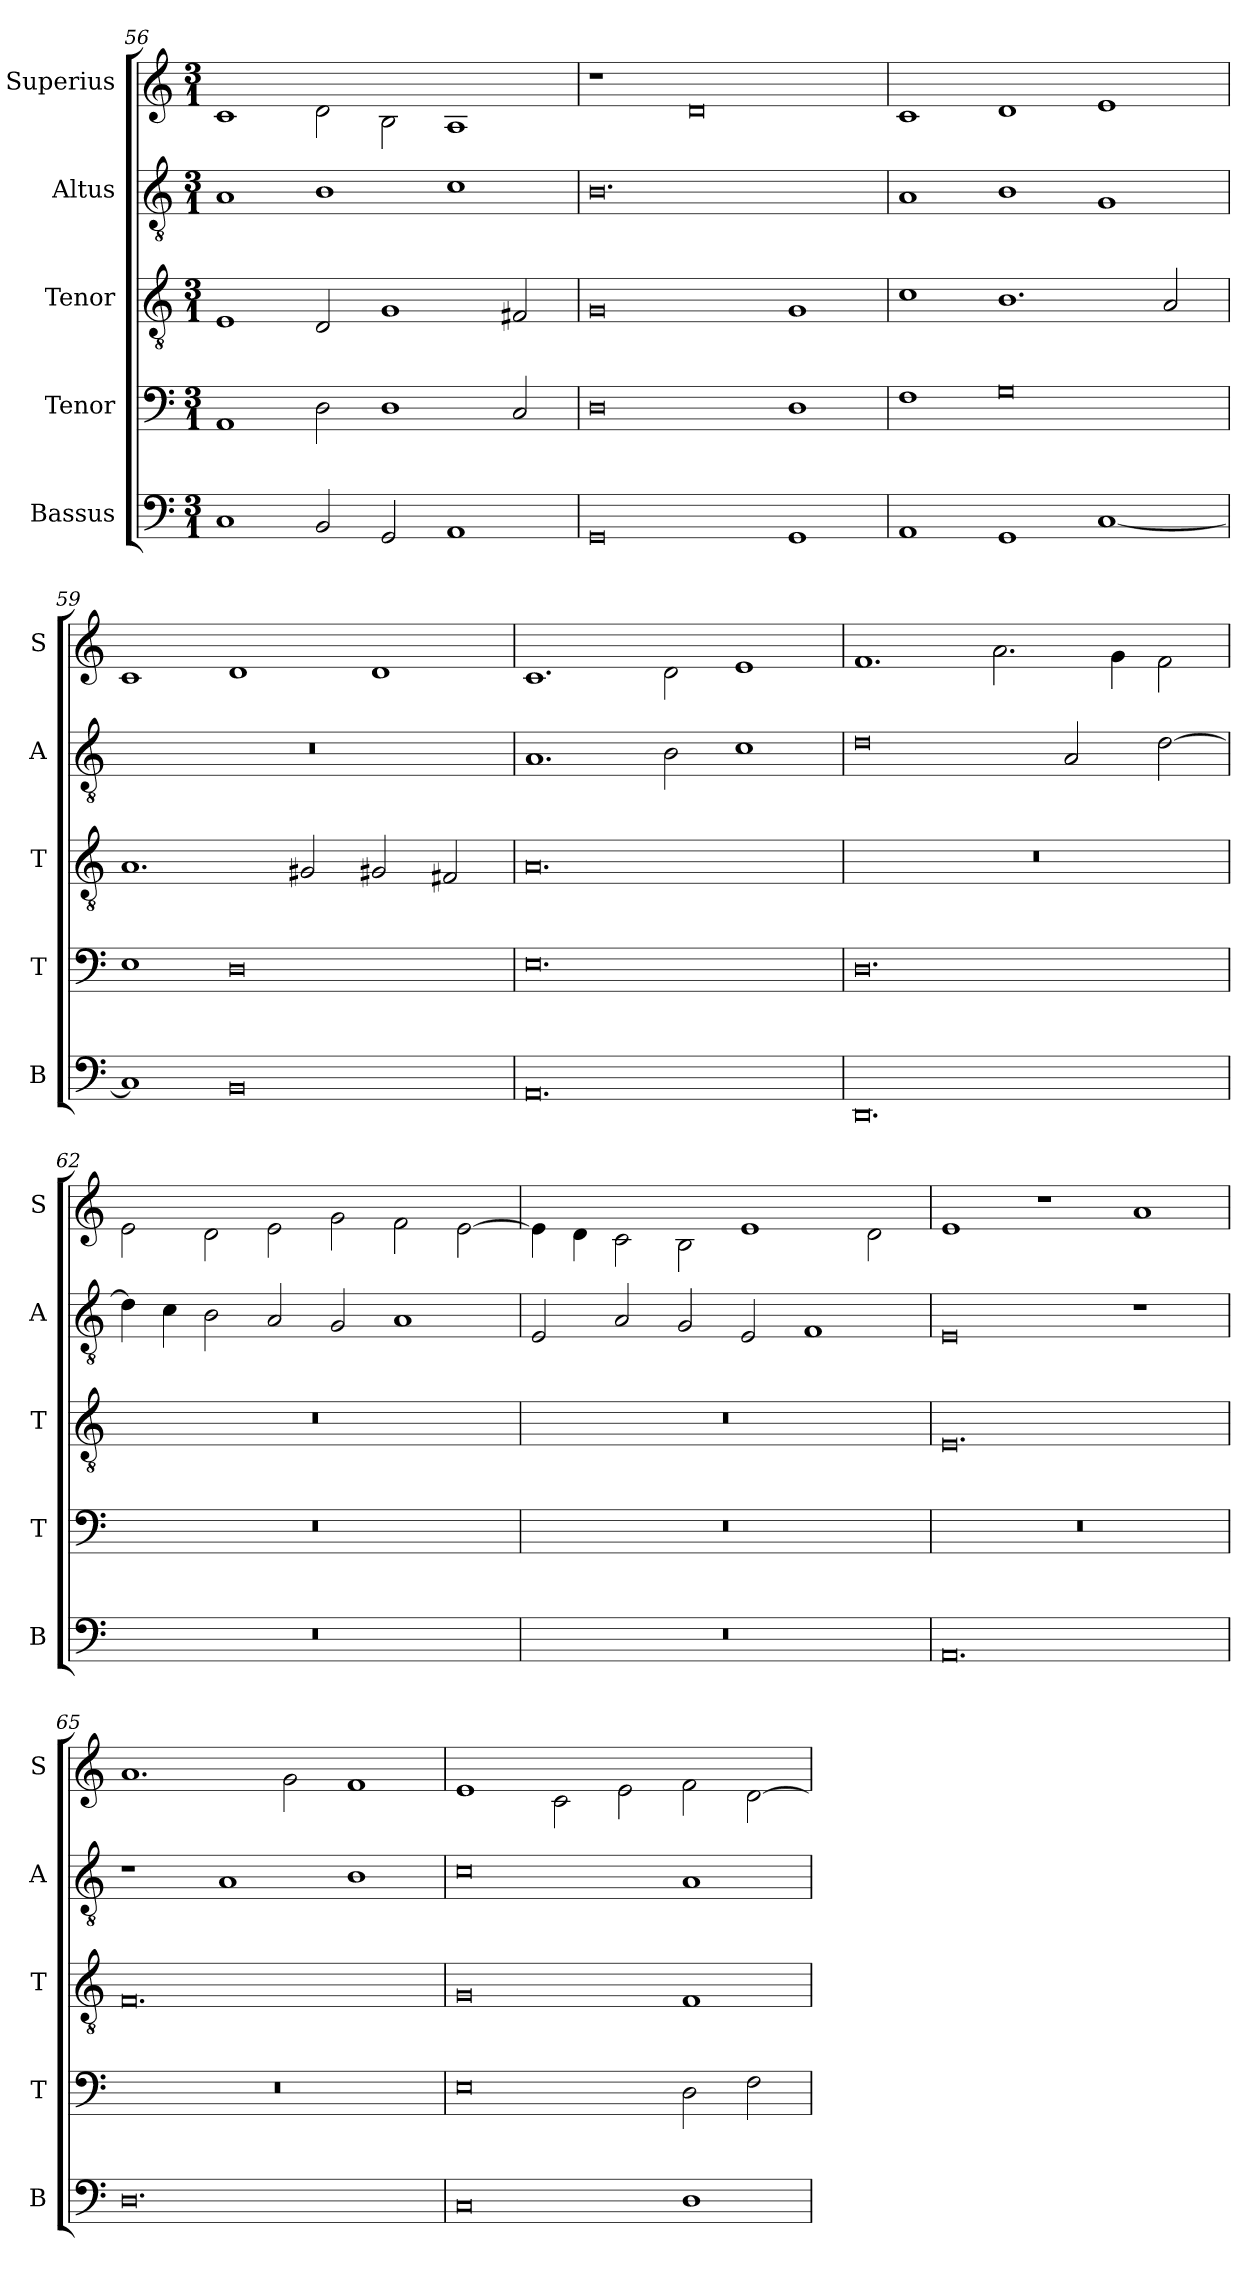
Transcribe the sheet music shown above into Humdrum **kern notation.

**kern	**kern	**kern	**kern	**kern
*part5	*part4	*part3	*part2	*part1
*staff5	*staff4	*staff3	*staff2	*staff1
*I"Bassus	*I"Tenor	*I"Tenor	*I"Altus	*I"Superius
*I'B	*I'T	*I'T	*I'A	*I'S
*clefF4	*clefF4	*clefGv2	*clefGv2	*clefG2
*k[]	*k[]	*k[]	*k[]	*k[]
*M3/1	*M3/1	*M3/1	*M3/1	*M3/1
=56	=56	=56	=56	=56
1C	1AA	1E	1A	1c
2BB/	2D\	2D/	1B	2d\
2GG/	1D	1G	.	2B\
1AA	.	.	1c	1A
.	2C/	2F#X/	.	.
=57	=57	=57	=57	=57
0GG	0D	0G	0.B	1r
.	.	.	.	0d
1GG	1D	1G	.	.
=58	=58	=58	=58	=58
1AA	1F	1c	1A	1c
1GG	0G	1.B	1B	1d
[1C	.	.	1G	1e
.	.	2A/	.	.
=59	=59	=59	=59	=59
1C]	1E	1.A	0.r	1c
0BB	0D	.	.	1d
.	.	2G#X/	.	.
.	.	2G#X/	.	1d
.	.	2F#X/	.	.
=60	=60	=60	=60	=60
0.AA	0.E	0.A	1.A	1.c
.	.	.	2B\	2d\
.	.	.	1c	1e
=61	=61	=61	=61	=61
0.DD	0.D	0.r	0d	1.f
.	.	.	.	2.a\
.	.	.	2A/	.
.	.	.	.	4g\
.	.	.	[2d\	2f\
=62	=62	=62	=62	=62
0.r	0.r	0.r	4d\]	2e\
.	.	.	4c\	.
.	.	.	2B\	2d\
.	.	.	2A/	2e\
.	.	.	2G/	2g\
.	.	.	1A	2f\
.	.	.	.	[2e\
=63	=63	=63	=63	=63
0.r	0.r	0.r	2E/	4e\]
.	.	.	.	4d\
.	.	.	2A/	2c\
.	.	.	2G/	2B\
.	.	.	2E/	1e
.	.	.	1F	.
.	.	.	.	2d\
=64	=64	=64	=64	=64
0.AA	0.r	0.E	0E	1e
.	.	.	.	1r
.	.	.	1r	1a
=65	=65	=65	=65	=65
0.D	0.r	0.F	1r	1.a
.	.	.	1A	.
.	.	.	.	2g\
.	.	.	1B	1f
=66	=66	=66	=66	=66
0C	0E	0G	0c	1e
.	.	.	.	2c\
.	.	.	.	2e\
1D	2D\	1F	1A	2f\
.	2F\	.	.	[2d\
=	=	=	=	=
*-	*-	*-	*-	*-
